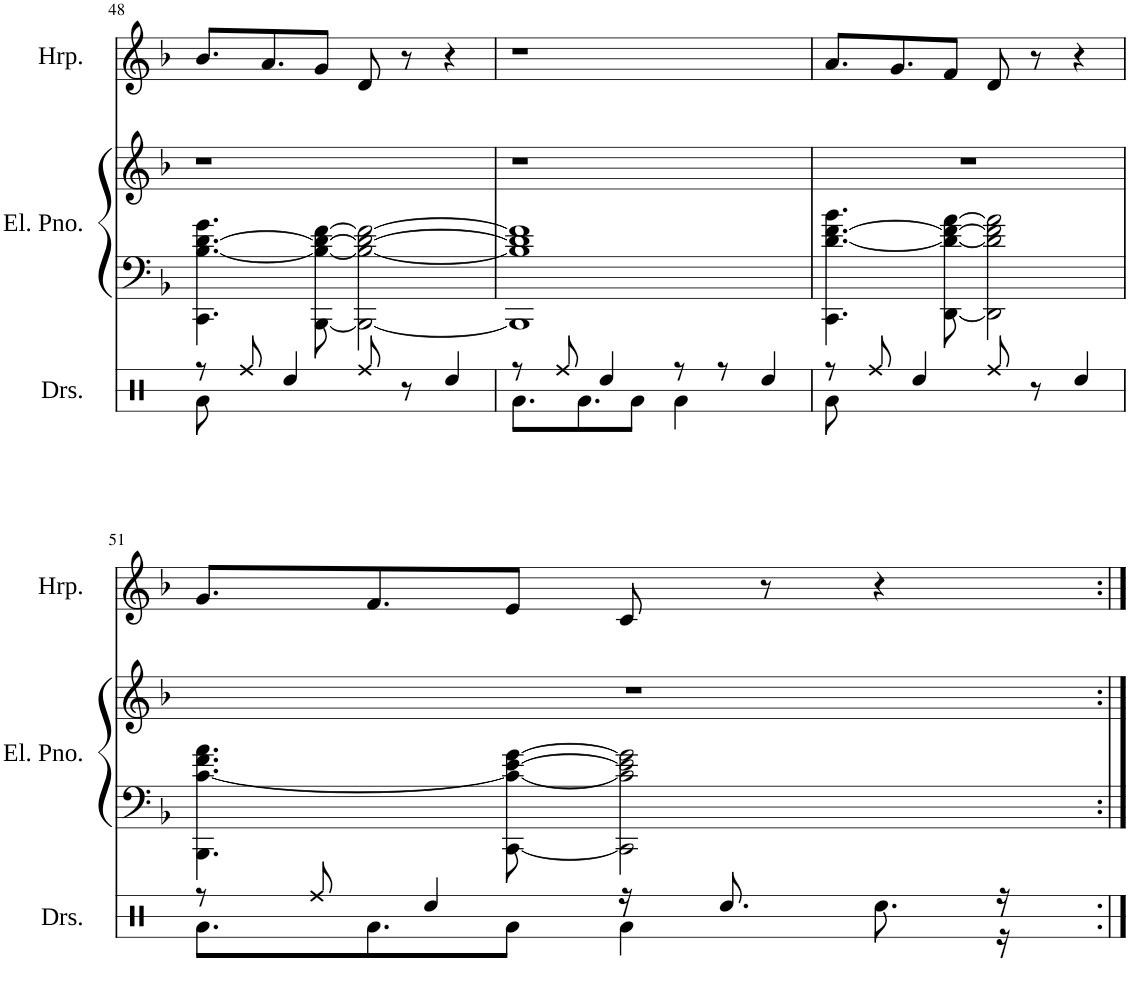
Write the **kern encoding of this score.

**kern	**kern	**kern	**kern
*part3	*part2	*part2	*part1
*staff4	*staff3	*staff2	*staff1
*I"Drumset	*I"Electric Piano	*	*I"Harp
*I'Drs.	*I'El. Pno.	*	*I'Hrp.
!!LO:PB:g=z
*clefX	*clefF4	*clefG2	*clefG2
*k[]	*k[b-]	*k[b-]	*k[b-]
*M4/4	*M4/4	*M4/4	*M4/4
=48	=48	=48	=48
*^	*	*	*
8r	8Ra\	4.CC\ [4.B-\ [4.d\ 4.g\	1r	8.b-/L
8Rdd/	2..ryy	.	.	.
.	.	.	.	8.a/
4Rcc/	.	.	.	.
.	.	[8BBB-\ 8B-\_ 8d\_ [8f\	.	8g/J
8Rdd/	.	2BBB-\_ 2B-\_ 2d\_ 2f\_	.	8d/
8r	.	.	.	8r
4Rcc/	.	.	.	4r
=49	=49	=49	=49	=49
8r	8.Ra\L	1BBB-] 1B-] 1d] 1f]	1r	1r
8Rdd/	.	.	.	.
.	8.Ra\	.	.	.
4Rcc/	.	.	.	.
.	8Ra\J	.	.	.
8r	4Ra\	.	.	.
8r	.	.	.	.
4Rcc/	4ryy	.	.	.
=50	=50	=50	=50	=50
8r	8Ra\	4.CC\ [4.d\ [4.f\ 4.b-\	1r	8.a/L
8Rdd/	2..ryy	.	.	.
.	.	.	.	8.g/
4Rcc/	.	.	.	.
.	.	[8DD\ 8d\_ 8f\_ [8a\	.	8f/J
8Rdd/	.	2DD\] 2d\] 2f\] 2a\]	.	8d/
8r	.	.	.	8r
4Rcc/	.	.	.	4r
!!LO:LB:g=z
=51	=51	=51	=51	=51
8r	8.Ra\L	4.BBB-\ [4.c\ 4.f\ 4.a\	1r	8.g/L
8Rdd/	.	.	.	.
.	8.Ra\	.	.	8.f/
4Rcc/	.	.	.	.
.	8Ra\J	[8CC\ 8c\_ [8e\ [8g\	.	8e/J
16r	4Ra\	2CC\] 2c\] 2e\] 2g\]	.	8c/
8.Rcc/	.	.	.	.
.	.	.	.	8r
8.Rcc\	8.ryy	.	.	4r
16r	16r	.	.	.
*v	*v	*	*	*
=:|!	=:|!	=:|!	=:|!
*-	*-	*-	*-
